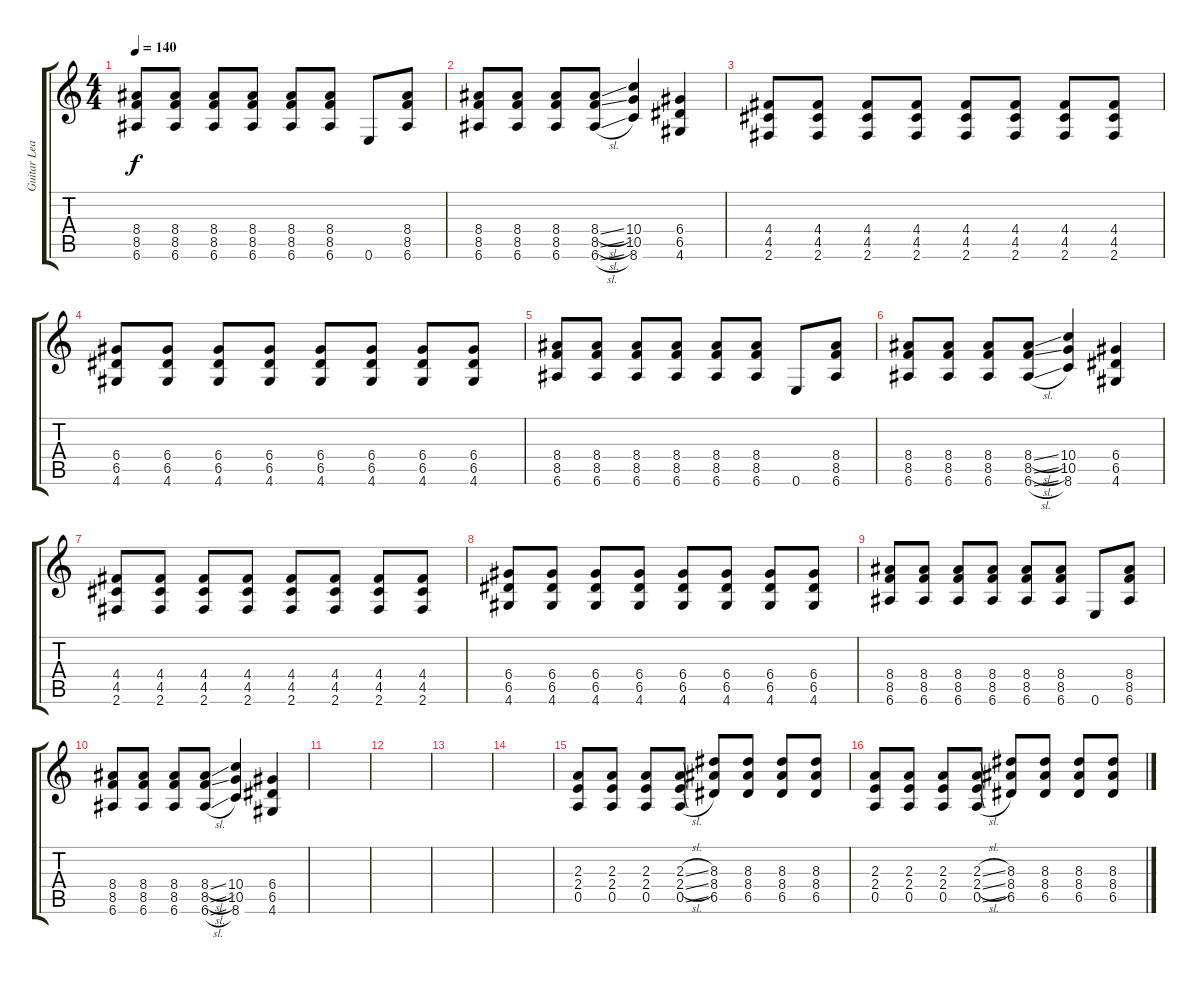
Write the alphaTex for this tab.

\track ("Guitar Lead" "Guitar Lea") {instrument distortionguitar}
\staff {score tabs}
\tuning (E4 B3 G3 D3 A2 E2) {hide}
\ts (4 4)
\tempo 140
\clef g2
\ks c
(8.4 8.5 6.6).8{dy f} (8.4 8.5 6.6).8 (8.4 8.5 6.6).8 (8.4 8.5 6.6).8 (8.4 8.5 6.6).8 (8.4 8.5 6.6).8 0.6.8 (8.4 8.5 6.6).8 |
(8.4 8.5 6.6).8 (8.4 8.5 6.6).8 (8.4 8.5 6.6).8 (8.4{sl} 8.5{sl} 6.6{sl}).8 (10.4 10.5 8.6).4 (6.4 6.5 4.6).4 |
(4.4 4.5 2.6).8 (4.4 4.5 2.6).8 (4.4 4.5 2.6).8 (4.4 4.5 2.6).8 (4.4 4.5 2.6).8 (4.4 4.5 2.6).8 (4.4 4.5 2.6).8 (4.4 4.5 2.6).8 |
(6.4 6.5 4.6).8 (6.4 6.5 4.6).8 (6.4 6.5 4.6).8 (6.4 6.5 4.6).8 (6.4 6.5 4.6).8 (6.4 6.5 4.6).8 (6.4 6.5 4.6).8 (6.4 6.5 4.6).8 |
(8.4 8.5 6.6).8 (8.4 8.5 6.6).8 (8.4 8.5 6.6).8 (8.4 8.5 6.6).8 (8.4 8.5 6.6).8 (8.4 8.5 6.6).8 0.6.8 (8.4 8.5 6.6).8 |
(8.4 8.5 6.6).8 (8.4 8.5 6.6).8 (8.4 8.5 6.6).8 (8.4{sl} 8.5{sl} 6.6{sl}).8 (10.4 10.5 8.6).4 (6.4 6.5 4.6).4 |
(4.4 4.5 2.6).8 (4.4 4.5 2.6).8 (4.4 4.5 2.6).8 (4.4 4.5 2.6).8 (4.4 4.5 2.6).8 (4.4 4.5 2.6).8 (4.4 4.5 2.6).8 (4.4 4.5 2.6).8 |
(6.4 6.5 4.6).8 (6.4 6.5 4.6).8 (6.4 6.5 4.6).8 (6.4 6.5 4.6).8 (6.4 6.5 4.6).8 (6.4 6.5 4.6).8 (6.4 6.5 4.6).8 (6.4 6.5 4.6).8 |
(8.4 8.5 6.6).8 (8.4 8.5 6.6).8 (8.4 8.5 6.6).8 (8.4 8.5 6.6).8 (8.4 8.5 6.6).8 (8.4 8.5 6.6).8 0.6.8 (8.4 8.5 6.6).8 |
(8.4 8.5 6.6).8 (8.4 8.5 6.6).8 (8.4 8.5 6.6).8 (8.4{sl} 8.5{sl} 6.6{sl}).8 (10.4 10.5 8.6).4 (6.4 6.5 4.6).4 |
|
|
|
|
(2.3 2.4 0.5).8 (2.3 2.4 0.5).8 (2.3 2.4 0.5).8 (2.3{sl} 2.4{sl} 0.5{sl}).8 (8.3 8.4 6.5).8 (8.3 8.4 6.5).8 (8.3 8.4 6.5).8 (8.3 8.4 6.5).8 |
(2.3 2.4 0.5).8 (2.3 2.4 0.5).8 (2.3 2.4 0.5).8 (2.3{sl} 2.4{sl} 0.5{sl}).8 (8.3 8.4 6.5).8 (8.3 8.4 6.5).8 (8.3 8.4 6.5).8 (8.3 8.4 6.5).8
